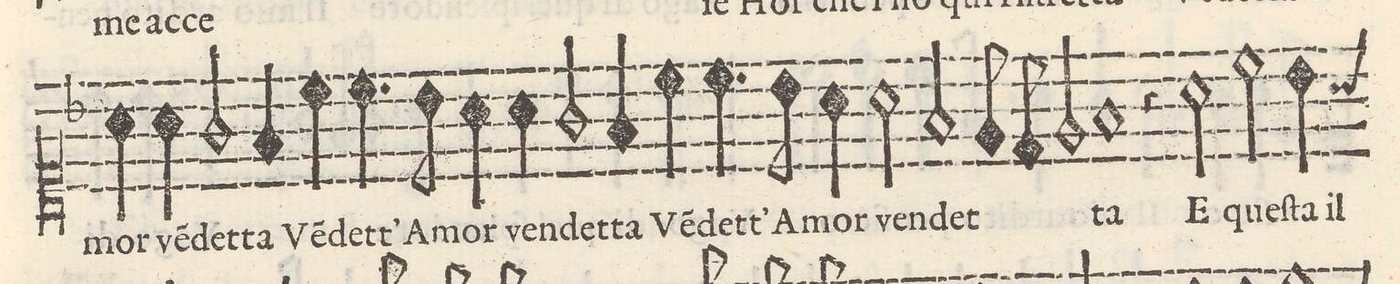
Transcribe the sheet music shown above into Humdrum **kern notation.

**kern	**text
*I"QVINTO	*
*clefC1	*
*k[b-]	*
*met(C)	*
*M2/1	*
4a\	-mor
4a\	vẽ(n)-
2g/	-det-
=17-	=17-
4f/	-ta
4cc\	Vẽ(n)-
4.cc\	-det-
8b-\	-t'A-
4a\	-mor
4a\	ven-
2g/	-det-
=18-	=18-
4f/	-ta
4cc\	Vẽ(n)-
4.cc\	-det-
8b-\	-t'A-
4a\	-mor
2a\	ven-
2f/	-det-
=19-	=19-
8e/	.
8d/	.
2e/	.
1f	-ta
=20-	=20-
4r	.
2a\	E
2cc\	queſ-
4b-\	-ta il
*custos:a	*
*-	*-
